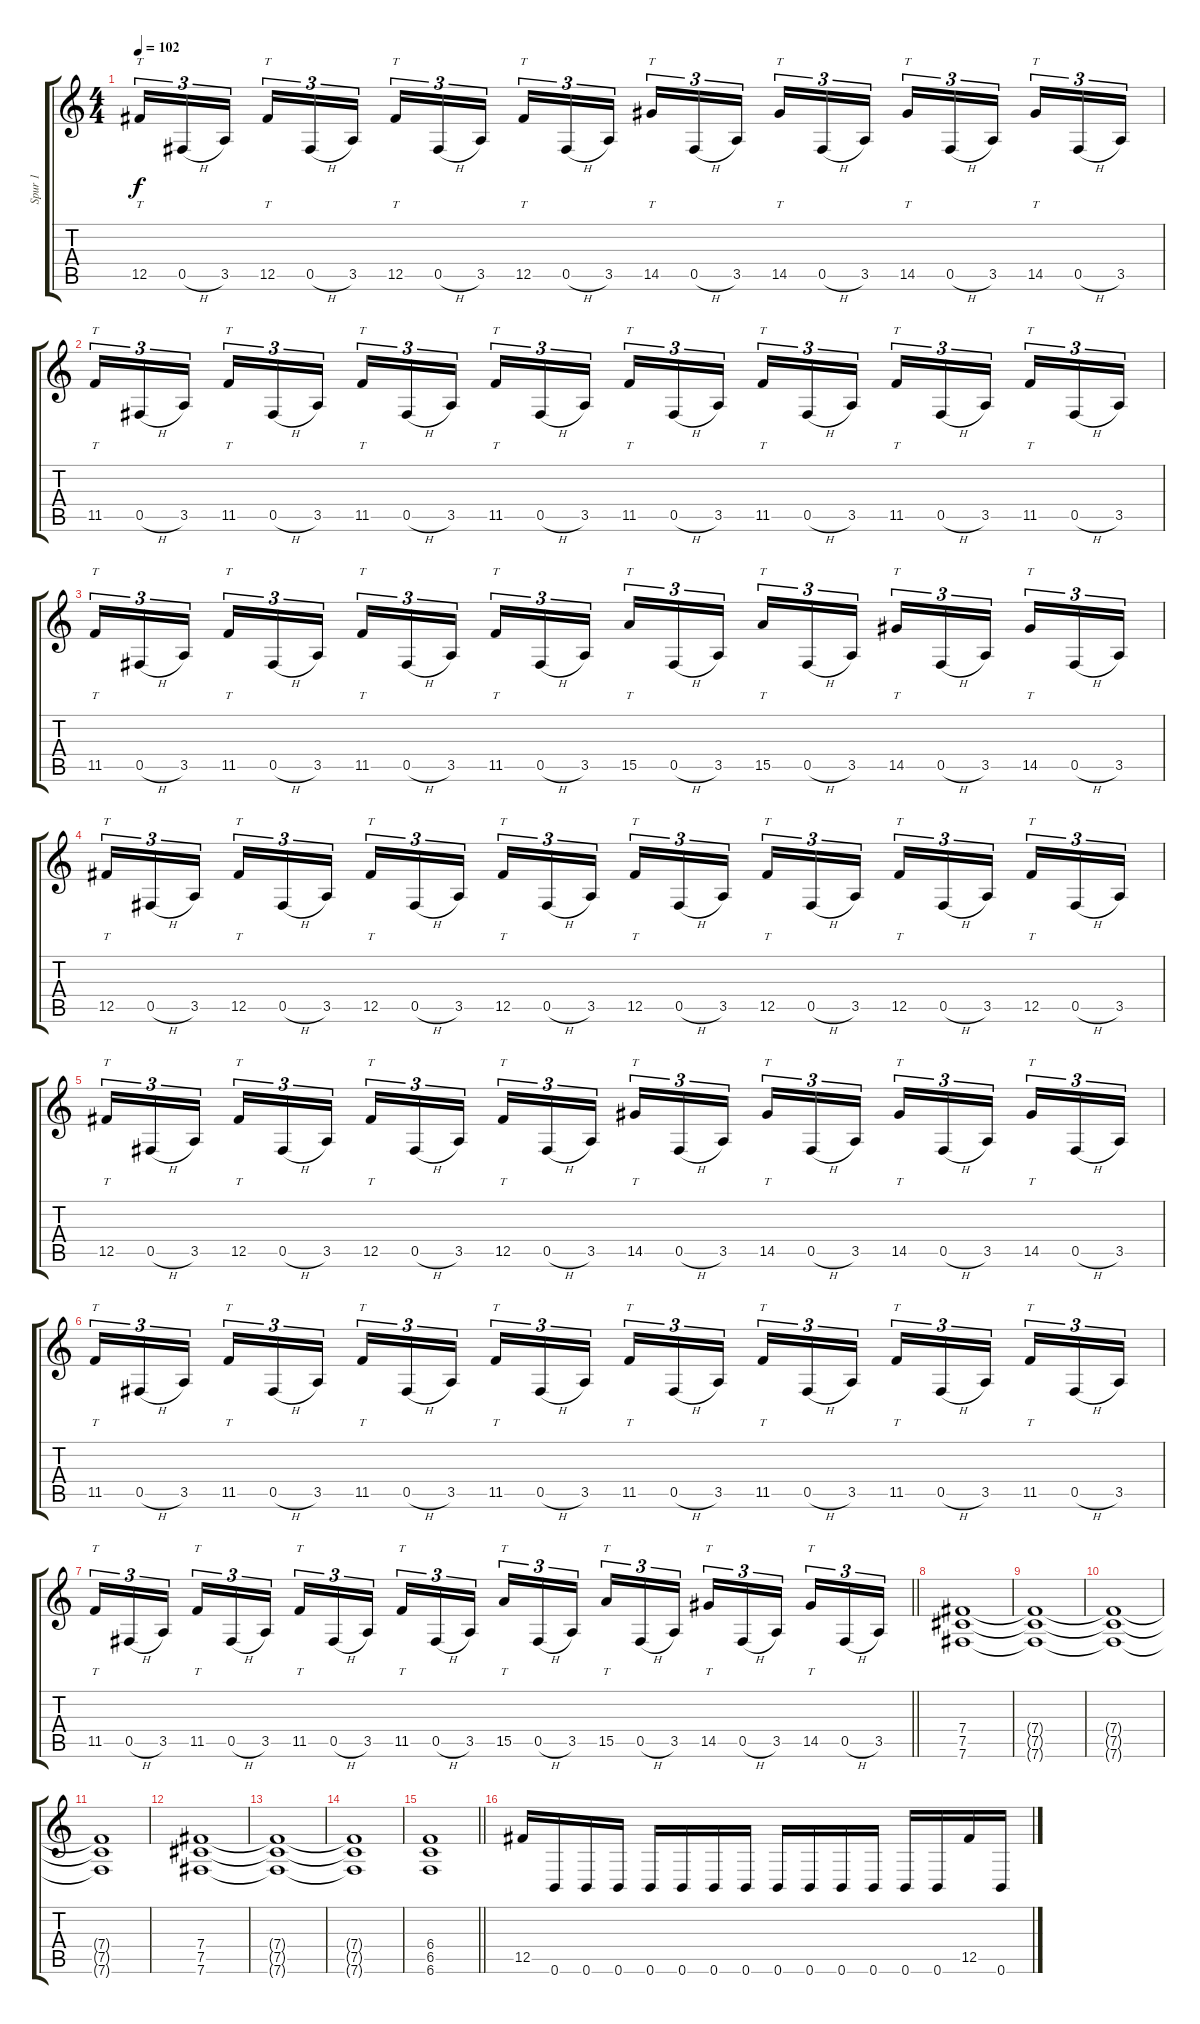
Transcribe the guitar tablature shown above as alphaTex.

\track ("Spur 1" "Spur 1") {instrument overdrivenguitar}
\staff {score tabs}
\tuning (Db4 Ab3 E3 B2 Gb2 B1) {hide}
\ts (4 4)
\tempo 102
\clef g2
\ks c
12.5.16{tt tu (3 2) dy f} 0.5{h}.16{tu (3 2)} 3.5.16{tu (3 2) beam splitsecondary} 12.5.16{tt tu (3 2)} 0.5{h}.16{tu (3 2)} 3.5.16{tu (3 2)} 12.5.16{tt tu (3 2)} 0.5{h}.16{tu (3 2)} 3.5.16{tu (3 2) beam splitsecondary} 12.5.16{tt tu (3 2)} 0.5{h}.16{tu (3 2)} 3.5.16{tu (3 2)} 14.5.16{tt tu (3 2)} 0.5{h}.16{tu (3 2)} 3.5.16{tu (3 2) beam splitsecondary} 14.5.16{tt tu (3 2)} 0.5{h}.16{tu (3 2)} 3.5.16{tu (3 2)} 14.5.16{tt tu (3 2)} 0.5{h}.16{tu (3 2)} 3.5.16{tu (3 2) beam splitsecondary} 14.5.16{tt tu (3 2)} 0.5{h}.16{tu (3 2)} 3.5.16{tu (3 2)} |
11.5.16{tt tu (3 2)} 0.5{h}.16{tu (3 2)} 3.5.16{tu (3 2) beam splitsecondary} 11.5.16{tt tu (3 2)} 0.5{h}.16{tu (3 2)} 3.5.16{tu (3 2)} 11.5.16{tt tu (3 2)} 0.5{h}.16{tu (3 2)} 3.5.16{tu (3 2) beam splitsecondary} 11.5.16{tt tu (3 2)} 0.5{h}.16{tu (3 2)} 3.5.16{tu (3 2)} 11.5.16{tt tu (3 2)} 0.5{h}.16{tu (3 2)} 3.5.16{tu (3 2) beam splitsecondary} 11.5.16{tt tu (3 2)} 0.5{h}.16{tu (3 2)} 3.5.16{tu (3 2)} 11.5.16{tt tu (3 2)} 0.5{h}.16{tu (3 2)} 3.5.16{tu (3 2) beam splitsecondary} 11.5.16{tt tu (3 2)} 0.5{h}.16{tu (3 2)} 3.5.16{tu (3 2)} |
11.5.16{tt tu (3 2)} 0.5{h}.16{tu (3 2)} 3.5.16{tu (3 2) beam splitsecondary} 11.5.16{tt tu (3 2)} 0.5{h}.16{tu (3 2)} 3.5.16{tu (3 2)} 11.5.16{tt tu (3 2)} 0.5{h}.16{tu (3 2)} 3.5.16{tu (3 2) beam splitsecondary} 11.5.16{tt tu (3 2)} 0.5{h}.16{tu (3 2)} 3.5.16{tu (3 2)} 15.5.16{tt tu (3 2)} 0.5{h}.16{tu (3 2)} 3.5.16{tu (3 2) beam splitsecondary} 15.5.16{tt tu (3 2)} 0.5{h}.16{tu (3 2)} 3.5.16{tu (3 2)} 14.5.16{tt tu (3 2)} 0.5{h}.16{tu (3 2)} 3.5.16{tu (3 2) beam splitsecondary} 14.5.16{tt tu (3 2)} 0.5{h}.16{tu (3 2)} 3.5.16{tu (3 2)} |
12.5.16{tt tu (3 2)} 0.5{h}.16{tu (3 2)} 3.5.16{tu (3 2) beam splitsecondary} 12.5.16{tt tu (3 2)} 0.5{h}.16{tu (3 2)} 3.5.16{tu (3 2)} 12.5.16{tt tu (3 2)} 0.5{h}.16{tu (3 2)} 3.5.16{tu (3 2) beam splitsecondary} 12.5.16{tt tu (3 2)} 0.5{h}.16{tu (3 2)} 3.5.16{tu (3 2)} 12.5.16{tt tu (3 2)} 0.5{h}.16{tu (3 2)} 3.5.16{tu (3 2) beam splitsecondary} 12.5.16{tt tu (3 2)} 0.5{h}.16{tu (3 2)} 3.5.16{tu (3 2)} 12.5.16{tt tu (3 2)} 0.5{h}.16{tu (3 2)} 3.5.16{tu (3 2) beam splitsecondary} 12.5.16{tt tu (3 2)} 0.5{h}.16{tu (3 2)} 3.5.16{tu (3 2)} |
12.5.16{tt tu (3 2)} 0.5{h}.16{tu (3 2)} 3.5.16{tu (3 2) beam splitsecondary} 12.5.16{tt tu (3 2)} 0.5{h}.16{tu (3 2)} 3.5.16{tu (3 2)} 12.5.16{tt tu (3 2)} 0.5{h}.16{tu (3 2)} 3.5.16{tu (3 2) beam splitsecondary} 12.5.16{tt tu (3 2)} 0.5{h}.16{tu (3 2)} 3.5.16{tu (3 2)} 14.5.16{tt tu (3 2)} 0.5{h}.16{tu (3 2)} 3.5.16{tu (3 2) beam splitsecondary} 14.5.16{tt tu (3 2)} 0.5{h}.16{tu (3 2)} 3.5.16{tu (3 2)} 14.5.16{tt tu (3 2)} 0.5{h}.16{tu (3 2)} 3.5.16{tu (3 2) beam splitsecondary} 14.5.16{tt tu (3 2)} 0.5{h}.16{tu (3 2)} 3.5.16{tu (3 2)} |
11.5.16{tt tu (3 2)} 0.5{h}.16{tu (3 2)} 3.5.16{tu (3 2) beam splitsecondary} 11.5.16{tt tu (3 2)} 0.5{h}.16{tu (3 2)} 3.5.16{tu (3 2)} 11.5.16{tt tu (3 2)} 0.5{h}.16{tu (3 2)} 3.5.16{tu (3 2) beam splitsecondary} 11.5.16{tt tu (3 2)} 0.5{h}.16{tu (3 2)} 3.5.16{tu (3 2)} 11.5.16{tt tu (3 2)} 0.5{h}.16{tu (3 2)} 3.5.16{tu (3 2) beam splitsecondary} 11.5.16{tt tu (3 2)} 0.5{h}.16{tu (3 2)} 3.5.16{tu (3 2)} 11.5.16{tt tu (3 2)} 0.5{h}.16{tu (3 2)} 3.5.16{tu (3 2) beam splitsecondary} 11.5.16{tt tu (3 2)} 0.5{h}.16{tu (3 2)} 3.5.16{tu (3 2)} |
\barLineRight lightlight
11.5.16{tt tu (3 2)} 0.5{h}.16{tu (3 2)} 3.5.16{tu (3 2) beam splitsecondary} 11.5.16{tt tu (3 2)} 0.5{h}.16{tu (3 2)} 3.5.16{tu (3 2)} 11.5.16{tt tu (3 2)} 0.5{h}.16{tu (3 2)} 3.5.16{tu (3 2) beam splitsecondary} 11.5.16{tt tu (3 2)} 0.5{h}.16{tu (3 2)} 3.5.16{tu (3 2)} 15.5.16{tt tu (3 2)} 0.5{h}.16{tu (3 2)} 3.5.16{tu (3 2) beam splitsecondary} 15.5.16{tt tu (3 2)} 0.5{h}.16{tu (3 2)} 3.5.16{tu (3 2)} 14.5.16{tt tu (3 2)} 0.5{h}.16{tu (3 2)} 3.5.16{tu (3 2) beam splitsecondary} 14.5.16{tt tu (3 2)} 0.5{h}.16{tu (3 2)} 3.5.16{tu (3 2)} |
(7.4 7.5 7.6).1 |
(7.4{t} 7.5{t} 7.6{t}).1 |
(7.4{t} 7.5{t} 7.6{t}).1 |
(7.4{t} 7.5{t} 7.6{t}).1 |
(7.4 7.5 7.6).1 |
(7.4{t} 7.5{t} 7.6{t}).1 |
(7.4{t} 7.5{t} 7.6{t}).1 |
\barLineRight lightlight
(6.4 6.5 6.6).1 |
12.5.16 0.6.16 0.6.16 0.6.16 0.6.16 0.6.16 0.6.16 0.6.16 0.6.16 0.6.16 0.6.16 0.6.16 0.6.16 0.6.16 12.5.16 0.6.16
